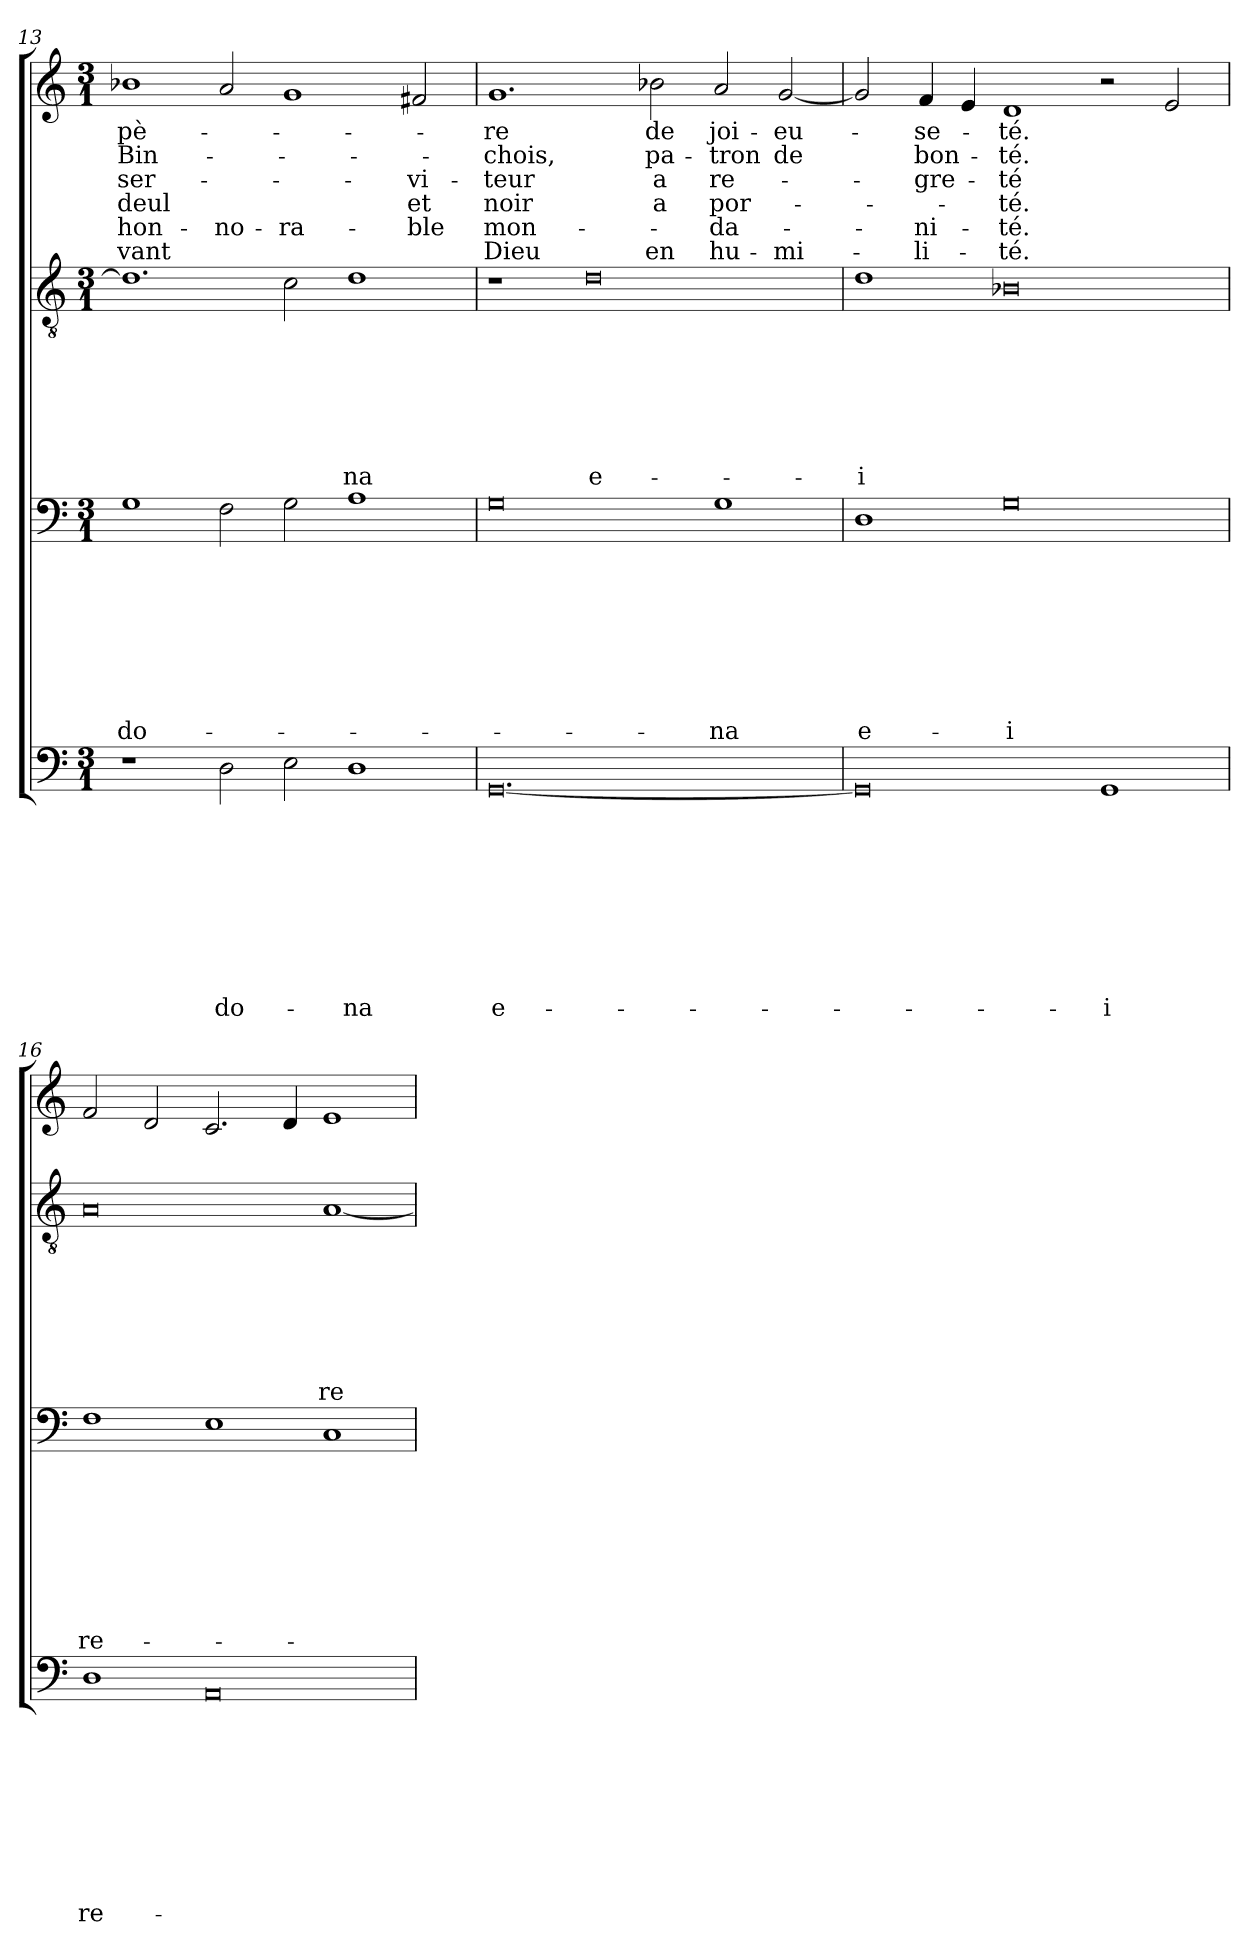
**kern	**text	**text	**text	**text	**text	**text	**text	**text	**text	**kern	**text	**text	**text	**text	**text	**text	**text	**text	**kern	**text	**text	**text	**text	**text	**text	**text	**kern	**text	**text	**text	**text	**text	**text
*part4	*part4	*part4	*part4	*part4	*part4	*part4	*part4	*part4	*part4	*part3	*part3	*part3	*part3	*part3	*part3	*part3	*part3	*part3	*part2	*part2	*part2	*part2	*part2	*part2	*part2	*part2	*part1	*part1	*part1	*part1	*part1	*part1	*part1
*staff4	*staff4	*staff4	*staff4	*staff4	*staff4	*staff4	*staff4	*staff4	*staff4	*staff3	*staff3	*staff3	*staff3	*staff3	*staff3	*staff3	*staff3	*staff3	*staff2	*staff2	*staff2	*staff2	*staff2	*staff2	*staff2	*staff2	*staff1	*staff1	*staff1	*staff1	*staff1	*staff1	*staff1
*clefF4	*	*	*	*	*	*	*	*	*	*clefF4	*	*	*	*	*	*	*	*	*clefGv2	*	*	*	*	*	*	*	*clefG2	*	*	*	*	*	*
*k[]	*	*	*	*	*	*	*	*	*	*k[]	*	*	*	*	*	*	*	*	*k[]	*	*	*	*	*	*	*	*k[]	*	*	*	*	*	*
*C:	*	*	*	*	*	*	*	*	*	*C:	*	*	*	*	*	*	*	*	*C:	*	*	*	*	*	*	*	*C:	*	*	*	*	*	*
*M3/1	*	*	*	*	*	*	*	*	*	*M3/1	*	*	*	*	*	*	*	*	*M3/1	*	*	*	*	*	*	*	*M3/1	*	*	*	*	*	*
=13	=13	=13	=13	=13	=13	=13	=13	=13	=13	=13	=13	=13	=13	=13	=13	=13	=13	=13	=13	=13	=13	=13	=13	=13	=13	=13	=13	=13	=13	=13	=13	=13	=13
!	!	!	!	!	!	!	!	!	!	!	!	!	!	!	!	!	!	!LO:LY:b	!	!	!	!	!	!	!	!	!	!LO:LY:b	!LO:LY:b	!LO:LY:b	!LO:LY:b	!LO:LY:b	!LO:LY:b
1r	.	.	.	.	.	.	.	.	.	1G	.	.	.	.	.	.	.	do-	1.d]	.	.	.	.	.	.	.	1b-	pè-	Bin-	ser-	deul	hon-	-vant
!	!	!	!	!	!	!	!	!	!LO:LY:b	!	!	!	!	!	!	!	!	!	!	!	!	!	!	!	!	!	!	!	!	!	!	!LO:LY:b	!
2D\	.	.	.	.	.	.	.	.	do-	2F\	.	.	.	.	.	.	.	.	.	.	.	.	.	.	.	.	2a/	.	.	.	.	-no-	.
!	!	!	!	!	!	!	!	!	!	!	!	!	!	!	!	!	!	!	!	!	!	!	!	!	!	!	!	!	!	!	!	!LO:LY:b	!
2E\	.	.	.	.	.	.	.	.	.	2G\	.	.	.	.	.	.	.	.	2c\	.	.	.	.	.	.	.	1g	.	.	.	.	-ra-	.
!	!	!	!	!	!	!	!	!	!LO:LY:b	!	!	!	!	!	!	!	!	!	!	!	!	!	!	!	!	!LO:LY:b	!	!	!	!	!	!	!
1D	.	.	.	.	.	.	.	.	-na	1A	.	.	.	.	.	.	.	.	1d	.	.	.	.	.	.	-na	.	.	.	.	.	.	.
!	!	!	!	!	!	!	!	!	!	!	!	!	!	!	!	!	!	!	!	!	!	!	!	!	!	!	!	!	!	!LO:LY:b	!LO:LY:b	!LO:LY:b	!
.	.	.	.	.	.	.	.	.	.	.	.	.	.	.	.	.	.	.	.	.	.	.	.	.	.	.	2f#/	.	.	-vi-	et	-ble	.
=14	=14	=14	=14	=14	=14	=14	=14	=14	=14	=14	=14	=14	=14	=14	=14	=14	=14	=14	=14	=14	=14	=14	=14	=14	=14	=14	=14	=14	=14	=14	=14	=14	=14
!	!	!	!	!	!	!	!	!	!LO:LY:b	!	!	!	!	!	!	!	!	!	!	!	!	!	!	!	!	!	!	!LO:LY:b	!LO:LY:b	!LO:LY:b	!LO:LY:b	!LO:LY:b	!LO:LY:b
[0.GG	.	.	.	.	.	.	.	.	e-	0G	.	.	.	.	.	.	.	.	1r	.	.	.	.	.	.	.	1.g	-re	-chois,	-teur	noir	mon-	Dieu
!	!	!	!	!	!	!	!	!	!	!	!	!	!	!	!	!	!	!	!	!	!	!	!	!	!	!LO:LY:b	!	!	!	!	!	!	!
.	.	.	.	.	.	.	.	.	.	.	.	.	.	.	.	.	.	.	0d	.	.	.	.	.	.	e-	.	.	.	.	.	.	.
!	!	!	!	!	!	!	!	!	!	!	!	!	!	!	!	!	!	!	!	!	!	!	!	!	!	!	!	!LO:LY:b	!LO:LY:b	!LO:LY:b	!LO:LY:b	!	!LO:LY:b
.	.	.	.	.	.	.	.	.	.	.	.	.	.	.	.	.	.	.	.	.	.	.	.	.	.	.	2b-\	de	pa-	a	a	.	en
!	!	!	!	!	!	!	!	!	!	!	!	!	!	!	!	!	!	!LO:LY:b	!	!	!	!	!	!	!	!	!	!LO:LY:b	!LO:LY:b	!LO:LY:b	!LO:LY:b	!LO:LY:b	!LO:LY:b
.	.	.	.	.	.	.	.	.	.	1G	.	.	.	.	.	.	.	-na	.	.	.	.	.	.	.	.	2a/	joi-	-tron	re-	por-	-da-	hu-
!	!	!	!	!	!	!	!	!	!	!	!	!	!	!	!	!	!	!	!	!	!	!	!	!	!	!	!	!LO:LY:b	!LO:LY:b	!	!	!	!LO:LY:b
.	.	.	.	.	.	.	.	.	.	.	.	.	.	.	.	.	.	.	.	.	.	.	.	.	.	.	[2g/	-eu-	de	.	.	.	-mi-
=15	=15	=15	=15	=15	=15	=15	=15	=15	=15	=15	=15	=15	=15	=15	=15	=15	=15	=15	=15	=15	=15	=15	=15	=15	=15	=15	=15	=15	=15	=15	=15	=15	=15
!	!	!	!	!	!	!	!	!	!	!	!	!	!	!	!	!	!	!LO:LY:b	!	!	!	!	!	!	!	!LO:LY:b	!	!	!	!	!	!	!
0GG]	.	.	.	.	.	.	.	.	.	1D	.	.	.	.	.	.	.	e-	1d	.	.	.	.	.	.	-i	2g/]	.	.	.	.	.	.
!	!	!	!	!	!	!	!	!	!	!	!	!	!	!	!	!	!	!	!	!	!	!	!	!	!	!	!	!LO:LY:b	!LO:LY:b	!LO:LY:b	!	!LO:LY:b	!LO:LY:b
.	.	.	.	.	.	.	.	.	.	.	.	.	.	.	.	.	.	.	.	.	.	.	.	.	.	.	4f/	-se-	bon-	-gre-	.	-ni-	-li-
.	.	.	.	.	.	.	.	.	.	.	.	.	.	.	.	.	.	.	.	.	.	.	.	.	.	.	4e/	.	.	.	.	.	.
!	!	!	!	!	!	!	!	!	!	!	!	!	!	!	!	!	!	!LO:LY:b	!	!	!	!	!	!	!	!	!	!LO:LY:b	!LO:LY:b	!LO:LY:b	!LO:LY:b	!LO:LY:b	!LO:LY:b
.	.	.	.	.	.	.	.	.	.	0G	.	.	.	.	.	.	.	-i	0B-	.	.	.	.	.	.	.	1d	-té.	-té.	-té	-té.	-té.	-té.
!	!	!	!	!	!	!	!	!	!LO:LY:b	!	!	!	!	!	!	!	!	!	!	!	!	!	!	!	!	!	!	!	!	!	!	!	!
1GG	.	.	.	.	.	.	.	.	-i	.	.	.	.	.	.	.	.	.	.	.	.	.	.	.	.	.	2r	.	.	.	.	.	.
.	.	.	.	.	.	.	.	.	.	.	.	.	.	.	.	.	.	.	.	.	.	.	.	.	.	.	2e/	.	.	.	.	.	.
!!LO:PB:g=z
=16	=16	=16	=16	=16	=16	=16	=16	=16	=16	=16	=16	=16	=16	=16	=16	=16	=16	=16	=16	=16	=16	=16	=16	=16	=16	=16	=16	=16	=16	=16	=16	=16	=16
!	!	!	!	!	!	!	!	!	!LO:LY:b	!	!	!	!	!	!	!	!	!LO:LY:b	!	!	!	!	!	!	!	!	!	!	!	!	!	!	!
1D	.	.	.	.	.	.	.	.	re-	1F	.	.	.	.	.	.	.	re-	0A	.	.	.	.	.	.	.	2f/	.	.	.	.	.	.
.	.	.	.	.	.	.	.	.	.	.	.	.	.	.	.	.	.	.	.	.	.	.	.	.	.	.	2d/	.	.	.	.	.	.
0AA	.	.	.	.	.	.	.	.	.	1E	.	.	.	.	.	.	.	.	.	.	.	.	.	.	.	.	2.c/	.	.	.	.	.	.
.	.	.	.	.	.	.	.	.	.	.	.	.	.	.	.	.	.	.	.	.	.	.	.	.	.	.	4d/	.	.	.	.	.	.
!	!	!	!	!	!	!	!	!	!	!	!	!	!	!	!	!	!	!	!	!	!	!	!	!	!	!LO:LY:b	!	!	!	!	!	!	!
.	.	.	.	.	.	.	.	.	.	1C	.	.	.	.	.	.	.	.	[1A	.	.	.	.	.	.	re-	1e	.	.	.	.	.	.
=	=	=	=	=	=	=	=	=	=	=	=	=	=	=	=	=	=	=	=	=	=	=	=	=	=	=	=	=	=	=	=	=	=
*-	*-	*-	*-	*-	*-	*-	*-	*-	*-	*-	*-	*-	*-	*-	*-	*-	*-	*-	*-	*-	*-	*-	*-	*-	*-	*-	*-	*-	*-	*-	*-	*-	*-
